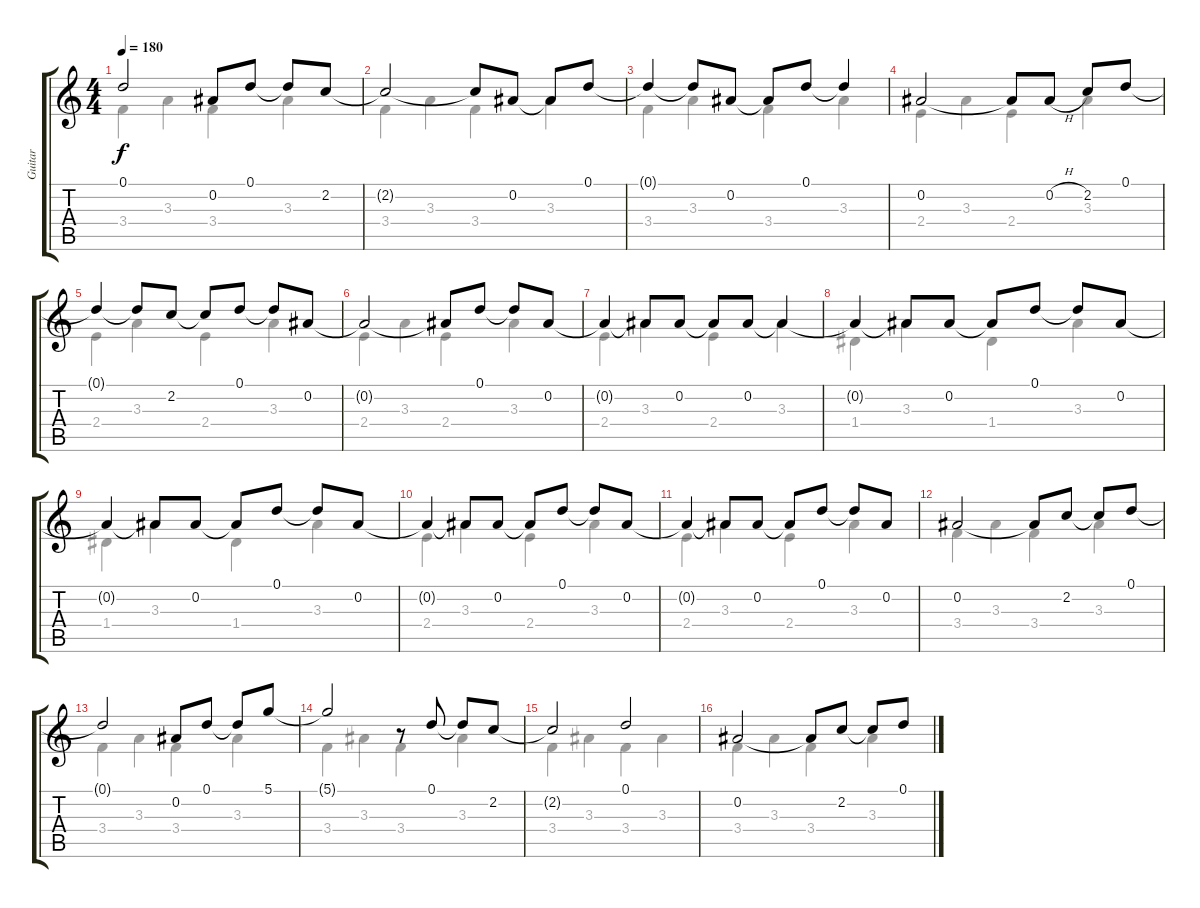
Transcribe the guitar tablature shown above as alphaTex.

\track ("Guitar" "Guitar") {instrument acousticguitarsteel}
\staff {score tabs}
\tuning (D4 Bb3 G3 D3 G2 D2) {hide}
\voice
\ts (4 4)
\tempo 180
\clef g2
\ks c
0.1{t}.2{dy f} 0.2.8 0.1.8 0.1{t}.8 2.2.8 |
2.2{t}.2 2.2{t}.8 0.2.8 0.2{t}.8 0.1.8 |
0.1{t}.4 0.1{t}.8 0.2.8 0.2{t}.8 0.1.8 0.1{t}.4 |
0.2.2 0.2{t}.8 0.2{h}.8 2.2.8 0.1.8 |
0.1{t}.4 0.1{t}.8 2.2.8 2.2{t}.8 0.1.8 0.1{t}.8 0.2.8 |
0.2{t}.2 0.2{t}.8 0.1.8 0.1{t}.8 0.2.8 |
0.2{t}.4 0.2{t}.8 0.2.8 0.2{t}.8 0.2.8 0.2{t}.4 |
0.2{t}.4 0.2{t}.8 0.2.8 0.2{t}.8 0.1.8 0.1{t}.8 0.2.8 |
0.2{t}.4 0.2{t}.8 0.2.8 0.2{t}.8 0.1.8 0.1{t}.8 0.2.8 |
0.2{t}.4 0.2{t}.8 0.2.8 0.2{t}.8 0.1.8 0.1{t}.8 0.2.8 |
0.2{t}.4 0.2{t}.8 0.2.8 0.2{t}.8 0.1.8 0.1{t}.8 0.2.8 |
0.2.2 0.2{t}.8 2.2.8 2.2{t}.8 0.1.8 |
0.1{t}.2 0.2.8 0.1.8 0.1{t}.8 5.1.8 |
5.1{t}.2 r.8 0.1.8 0.1{t}.8 2.2.8 |
2.2{t}.2 0.1.2 |
0.2.2 0.2{t}.8 2.2.8 2.2{t}.8 0.1.8
\voice
\clef g2
\ottava regular
\simile none
\ks c
3.4.4{dy f} 3.3.4 3.4.4 3.3.4 |
3.4.4 3.3.4 3.4.4 3.3.4 |
3.4.4 3.3.4 3.4.4 3.3.4 |
2.4.4 3.3.4 2.4.4 3.3.4 |
2.4.4 3.3.4 2.4.4 3.3.4 |
2.4.4 3.3.4 2.4.4 3.3.4 |
2.4.4 3.3.4 2.4.4 3.3.4 |
1.4.4 3.3.4 1.4.4 3.3.4 |
1.4.4 3.3.4 1.4.4 3.3.4 |
2.4.4 3.3.4 2.4.4 3.3.4 |
2.4.4 3.3.4 2.4.4 3.3.4 |
3.4.4 3.3.4 3.4.4 3.3.4 |
3.4.4 3.3.4 3.4.4 3.3.4 |
3.4.4 3.3.4 3.4.4 3.3.4 |
3.4.4 3.3.4 3.4.4 3.3.4 |
3.4.4 3.3.4 3.4.4 3.3.4
